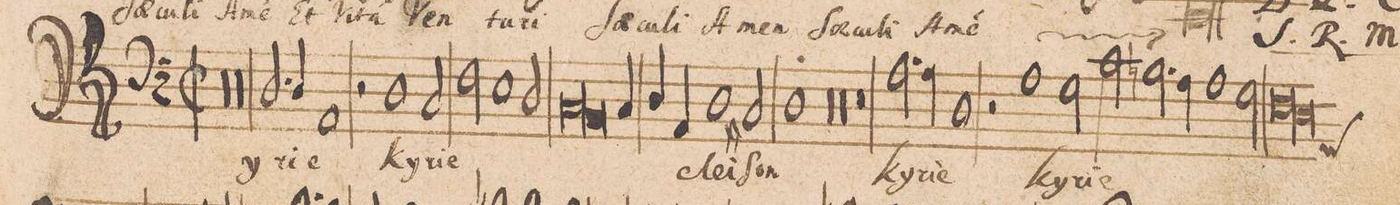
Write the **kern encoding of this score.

**kern	**text
*I"BASSVS.	*
*clefF4	*
*k[]	*
*met(C|)	*
*M2/1	*
00r	.
=2-	=2-
=3-	=3-
00r	.
=4-	=4-
=5-	=5-
*2\right	*
2.D/	Ky-
4D/	-ri-
1AA	-e
=6-	=6-
2r	.
1D	ky-
2C/	-ri-
=7-	=7-
2F\	-e
1E	.
2D/	.
=8-	=8-
*lig	*
1C	.
*col	*
2.BB/	.
*Xlig	*
4C/	.
*Xcol	*
=9-	=9-
4D/	.
4AA/	e-
1D	-lei-
2C#X/	.
=10-	=10-
1D	-ſon
00r	.
=11-	=11-
=12-	=12-
00r	.
=13-	=13-
=14-	=14-
0r	.
=15-	=15-
2.A\	ky-
4A\	-ri-
=16-	=16-
1D	-e
2r	.
1A\	ky-
=17-	=17-
2G\	-ri-
2c\	-e
2.Bn\	.
=18-	=18-
4A\	.
1A	.
2G\	.
=19-	=19-
*lig	*
1F	.
*custos:AA	*
1E	.
*Xlig	*
=20-	=20-
*-	*-
